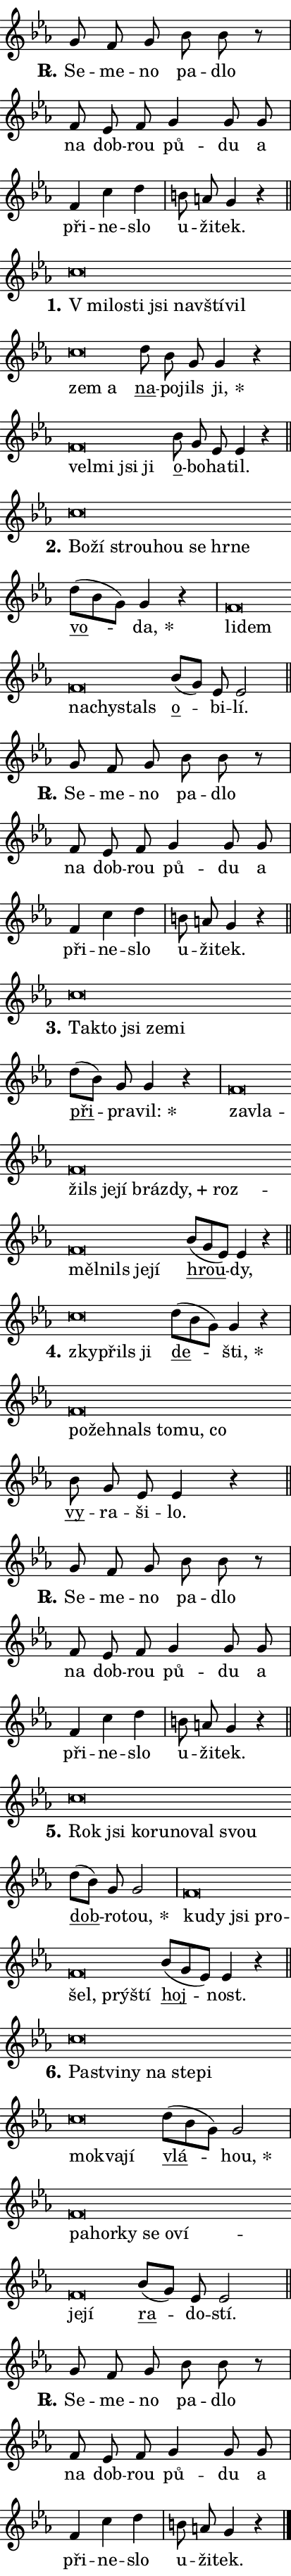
\version "2.22.1"
\header { tagline = "" }
\paper {
  indent = 0\cm
  top-margin = 0\cm
  right-margin = 0\cm
  bottom-margin = 0\cm
  left-margin = 0\cm
  paper-width = 7\cm
  page-breaking = #ly:one-page-breaking
  system-system-spacing.basic-distance = #11
  score-system-spacing.basic-distance = #11
  ragged-last = ##f
}


%% Author: Thomas Morley
%% https://lists.gnu.org/archive/html/lilypond-user/2020-05/msg00002.html
#(define (line-position grob)
"Returns position of @var[grob} in current system:
   @code{'start}, if at first time-step
   @code{'end}, if at last time-step
   @code{'middle} otherwise
"
  (let* ((col (ly:item-get-column grob))
         (ln (ly:grob-object col 'left-neighbor))
         (rn (ly:grob-object col 'right-neighbor))
         (col-to-check-left (if (ly:grob? ln) ln col))
         (col-to-check-right (if (ly:grob? rn) rn col))
         (break-dir-left
           (and
             (ly:grob-property col-to-check-left 'non-musical #f)
             (ly:item-break-dir col-to-check-left)))
         (break-dir-right
           (and
             (ly:grob-property col-to-check-right 'non-musical #f)
             (ly:item-break-dir col-to-check-right))))
        (cond ((eqv? 1 break-dir-left) 'start)
              ((eqv? -1 break-dir-right) 'end)
              (else 'middle))))

#(define (tranparent-at-line-position vctor)
  (lambda (grob)
  "Relying on @code{line-position} select the relevant enry from @var{vctor}.
Used to determine transparency,"
    (case (line-position grob)
      ((end) (not (vector-ref vctor 0)))
      ((middle) (not (vector-ref vctor 1)))
      ((start) (not (vector-ref vctor 2))))))

noteHeadBreakVisibility =
#(define-music-function (break-visibility)(vector?)
"Makes @code{NoteHead}s transparent relying on @var{break-visibility}"
#{
  \override NoteHead.transparent =
    #(tranparent-at-line-position break-visibility)
#})

#(define delete-ledgers-for-transparent-note-heads
  (lambda (grob)
    "Reads whether a @code{NoteHead} is transparent.
If so this @code{NoteHead} is removed from @code{'note-heads} from
@var{grob}, which is supposed to be @code{LedgerLineSpanner}.
As a result ledgers are not printed for this @code{NoteHead}"
    (let* ((nhds-array (ly:grob-object grob 'note-heads))
           (nhds-list
             (if (ly:grob-array? nhds-array)
                 (ly:grob-array->list nhds-array)
                 '()))
           ;; Relies on the transparent-property being done before
           ;; Staff.LedgerLineSpanner.after-line-breaking is executed.
           ;; This is fragile ...
           (to-keep
             (remove
               (lambda (nhd)
                 (ly:grob-property nhd 'transparent #f))
               nhds-list)))
      ;; TODO find a better method to iterate over grob-arrays, similiar
      ;; to filter/remove etc for lists
      ;; For now rebuilt from scratch
      (set! (ly:grob-object grob 'note-heads)  '())
      (for-each
        (lambda (nhd)
          (ly:pointer-group-interface::add-grob grob 'note-heads nhd))
        to-keep))))

hideNotes = {
  \noteHeadBreakVisibility #begin-of-line-visible
}
unHideNotes = {
  \noteHeadBreakVisibility #all-visible
}

% work-around for resetting accidentals
% https://lilypond.org/doc/v2.23/Documentation/notation/displaying-rhythms#unmetered-music
cadenzaMeasure = {
  \cadenzaOff
  \partial 1024 s1024
  \cadenzaOn
}

#(define-markup-command (accent layout props text) (markup?)
  "Underline accented syllable"
  (interpret-markup layout props
    #{\markup \override #'(offset . 4.3) \underline { #text }#}))

responsum = \markup \concat {
  "R" \hspace #-1.05 \path #0.1 #'((moveto 0 0.07) (lineto 0.9 0.8)) \hspace #0.05 "."
}

\layout {
    \context {
        \Staff
        \remove "Time_signature_engraver"
        \override LedgerLineSpanner.after-line-breaking = #delete-ledgers-for-transparent-note-heads
    }
    \context {
        \Voice {
            \override NoteHead.output-attributes = #'((class . "notehead"))
            \override Hairpin.height = #0.55
        }
    }
    \context {
        \Lyrics {
            \override StanzaNumber.output-attributes = #'((class . "stanzanumber"))
            \override LyricSpace.minimum-distance = #0.9
            \override LyricText.font-name = #"TeX Gyre Schola"
            \override LyricText.font-size = 1
            \override StanzaNumber.font-name = #"TeX Gyre Schola Bold"
            \override StanzaNumber.font-size = 1
        }
    }
}

% magnetic-lyrics.ily
%
%   written by
%     Jean Abou Samra <jean@abou-samra.fr>
%     Werner Lemberg <wl@gnu.org>
%
%   adapted by
%     Jiri Hon <jiri.hon@gmail.com>
%
% Version 2022-Apr-15

% https://www.mail-archive.com/lilypond-user@gnu.org/msg149350.html

#(define (Left_hyphen_pointer_engraver context)
   "Collect syllable-hyphen-syllable occurrences in lyrics and store
them in properties.  This engraver only looks to the left.  For
example, if the lyrics input is @code{foo -- bar}, it does the
following.

@itemize @bullet
@item
Set the @code{text} property of the @code{LyricHyphen} grob between
@q{foo} and @q{bar} to @code{foo}.

@item
Set the @code{left-hyphen} property of the @code{LyricText} grob with
text @q{foo} to the @code{LyricHyphen} grob between @q{foo} and
@q{bar}.
@end itemize

Use this auxiliary engraver in combination with the
@code{lyric-@/text::@/apply-@/magnetic-@/offset!} hook."
   (let ((hyphen #f)
         (text #f))
     (make-engraver
      (acknowledgers
       ((lyric-syllable-interface engraver grob source-engraver)
        (set! text grob)))
      (end-acknowledgers
       ((lyric-hyphen-interface engraver grob source-engraver)
        ;(when (not (grob::has-interface grob 'lyric-space-interface))
          (set! hyphen grob)));)
      ((stop-translation-timestep engraver)
       (when (and text hyphen)
         (ly:grob-set-object! text 'left-hyphen hyphen))
       (set! text #f)
       (set! hyphen #f)))))

#(define (lyric-text::apply-magnetic-offset! grob)
   "If the space between two syllables is less than the value in
property @code{LyricText@/.details@/.squash-threshold}, move the right
syllable to the left so that it gets concatenated with the left
syllable.

Use this function as a hook for
@code{LyricText@/.after-@/line-@/breaking} if the
@code{Left_@/hyphen_@/pointer_@/engraver} is active."
   (let ((hyphen (ly:grob-object grob 'left-hyphen #f)))
     (when hyphen
       (let ((left-text (ly:spanner-bound hyphen LEFT)))
         (when (grob::has-interface left-text 'lyric-syllable-interface)
           (let* ((common (ly:grob-common-refpoint grob left-text X))
                  (this-x-ext (ly:grob-extent grob common X))
                  (left-x-ext
                   (begin
                     ;; Trigger magnetism for left-text.
                     (ly:grob-property left-text 'after-line-breaking)
                     (ly:grob-extent left-text common X)))
                  ;; `delta` is the gap width between two syllables.
                  (delta (- (interval-start this-x-ext)
                            (interval-end left-x-ext)))
                  (details (ly:grob-property grob 'details))
                  (threshold (assoc-get 'squash-threshold details 0.2)))
             (when (< delta threshold)
               (let* (;; We have to manipulate the input text so that
                      ;; ligatures crossing syllable boundaries are not
                      ;; disabled.  For languages based on the Latin
                      ;; script this is essentially a beautification.
                      ;; However, for non-Western scripts it can be a
                      ;; necessity.
                      (lt (ly:grob-property left-text 'text))
                      (rt (ly:grob-property grob 'text))
                      (is-space (grob::has-interface hyphen 'lyric-space-interface))
                      (space (if is-space " " ""))
                      (space-markup (grob-interpret-markup grob " "))
                      (space-size (interval-length (ly:stencil-extent space-markup X)))
                      (extra-delta (if is-space space-size 0))
                      ;; Append new syllable.
                      (ltrt-space (if (and (string? lt) (string? rt))
                                (string-append lt space rt)
                                (make-concat-markup (list lt space rt))))
                      ;; Right-align `ltrt` to the right side.
                      (ltrt-space-markup (grob-interpret-markup
                               grob
                               (make-translate-markup
                                (cons (interval-length this-x-ext) 0)
                                (make-right-align-markup ltrt-space)))))
                 (begin
                   ;; Don't print `left-text`.
                   (ly:grob-set-property! left-text 'stencil #f)
                   ;; Set text and stencil (which holds all collected
                   ;; syllables so far) and shift it to the left.
                   (ly:grob-set-property! grob 'text ltrt-space)
                   (ly:grob-set-property! grob 'stencil ltrt-space-markup)
                   (ly:grob-translate-axis! grob (- (- delta extra-delta)) X))))))))))


#(define (lyric-hyphen::displace-bounds-first grob)
   ;; Make very sure this callback isn't triggered too early.
   (let ((left (ly:spanner-bound grob LEFT))
         (right (ly:spanner-bound grob RIGHT)))
     (ly:grob-property left 'after-line-breaking)
     (ly:grob-property right 'after-line-breaking)
     (ly:lyric-hyphen::print grob)))

squashThreshold = #0.4

\layout {
  \context {
    \Lyrics
    \consists #Left_hyphen_pointer_engraver
    \override LyricText.after-line-breaking =
      #lyric-text::apply-magnetic-offset!
    \override LyricHyphen.stencil = #lyric-hyphen::displace-bounds-first
    \override LyricText.details.squash-threshold = \squashThreshold
    \override LyricHyphen.minimum-distance = 0
    \override LyricHyphen.minimum-length = \squashThreshold
  }
}

squash = \override LyricText.details.squash-threshold = 9999
unSquash = \override LyricText.details.squash-threshold = \squashThreshold

left = \override LyricText.self-alignment-X = #LEFT
unLeft = \revert LyricText.self-alignment-X

starOffset = #(lambda (grob) 
                (let ((x_offset (ly:self-alignment-interface::aligned-on-x-parent grob)))
                  (if (= x_offset 0) 0 (+ x_offset 1.2))))

star = #(define-music-function (syllable)(string?)
"Append star separator at the end of a syllable"
#{
  \once \override LyricText.X-offset = #starOffset
  \lyricmode { \markup {
    #syllable
    \override #'((font-name . "TeX Gyre Schola Bold")) \hspace #0.2 \lower #0.65 \larger "*"
  } }
#})

starAccent = #(define-music-function (syllable)(string?)
"Append star separator at the end of a syllable and make accent"
#{
  \once \override LyricText.X-offset = #starOffset
  \lyricmode { \markup {
    \accent #syllable
    \override #'((font-name . "TeX Gyre Schola Bold")) \hspace #0.2 \lower #0.65 \larger "*"
  } }
#})

breath = #(define-music-function (syllable)(string?)
"Append breathing indicator at the end of a syllable"
#{
  \lyricmode { \markup { #syllable "+" } }
#})

optionalBreath = #(define-music-function (syllable)(string?)
"Append optional breathing indicator at the end of a syllable"
#{
  \lyricmode { \markup { #syllable "(+)" } }
#})


\score {
    <<
        \new Voice = "melody" { \cadenzaOn \key es \major \relative { g'8 f g bes bes r \cadenzaMeasure \bar "|" f8 es f g4 g8 g8 \cadenzaMeasure \bar "|" f4 c' d \cadenzaMeasure \bar "|" b8 a g4 r \cadenzaMeasure \bar "||" \break }
\relative { c''\breve*1/16 \hideNotes \breve*1/16 \bar "" \breve*1/16 \bar "" \breve*1/16 \bar "" \breve*1/16 \bar "" \breve*1/16 \bar "" \breve*1/16 \bar "" \breve*1/16 \breve*1/16 \bar "" \unHideNotes \bar "" d8 bes g g4 r \cadenzaMeasure \bar "|" f\breve*1/16 \hideNotes \breve*1/16 \bar "" \breve*1/16 \breve*1/16 \bar "" \unHideNotes \bar "" bes8 g es es4 r \cadenzaMeasure \bar "||" \break }
\relative { c''\breve*1/16 \hideNotes \breve*1/16 \bar "" \breve*1/16 \bar "" \breve*1/16 \bar "" \breve*1/16 \bar "" \breve*1/16 \breve*1/16 \bar "" \unHideNotes \bar "" d8[( bes g)] g4 r \cadenzaMeasure \bar "|" f\breve*1/16 \hideNotes \breve*1/16 \bar "" \breve*1/16 \bar "" \breve*1/16 \breve*1/16 \bar "" \unHideNotes \bar "" bes8[( g)] es es2 \cadenzaMeasure \bar "||" \break }
\relative { g'8 f g bes bes r \cadenzaMeasure \bar "|" f8 es f g4 g8 g8 \cadenzaMeasure \bar "|" f4 c' d \cadenzaMeasure \bar "|" b8 a g4 r \cadenzaMeasure \bar "||" \break }
\relative { c''\breve*1/16 \hideNotes \breve*1/16 \bar "" \breve*1/16 \bar "" \breve*1/16 \breve*1/16 \bar "" \unHideNotes \bar "" d8[( bes)] g g4 r \cadenzaMeasure \bar "|" f\breve*1/16 \hideNotes \breve*1/16 \bar "" \breve*1/16 \bar "" \breve*1/16 \bar "" \breve*1/16 \bar "" \breve*1/16 \bar "" \breve*1/16 \bar "" \breve*1/16 \bar "" \breve*1/16 \bar "" \breve*1/16 \bar "" \breve*1/16 \breve*1/16 \bar "" \unHideNotes \bar "" bes8[( g es)] es4 r \cadenzaMeasure \bar "||" \break }
\relative { c''\breve*1/16 \hideNotes \breve*1/16 \breve*1/16 \bar "" \unHideNotes \bar "" d8[( bes g)] g4 r \cadenzaMeasure \bar "|" f\breve*1/16 \hideNotes \breve*1/16 \bar "" \breve*1/16 \bar "" \breve*1/16 \bar "" \breve*1/16 \breve*1/16 \bar "" \unHideNotes \bar "" bes8 g es es4 r \cadenzaMeasure \bar "||" \break }
\relative { g'8 f g bes bes r \cadenzaMeasure \bar "|" f8 es f g4 g8 g8 \cadenzaMeasure \bar "|" f4 c' d \cadenzaMeasure \bar "|" b8 a g4 r \cadenzaMeasure \bar "||" \break }
\relative { c''\breve*1/16 \hideNotes \breve*1/16 \bar "" \breve*1/16 \bar "" \breve*1/16 \bar "" \breve*1/16 \bar "" \breve*1/16 \breve*1/16 \bar "" \unHideNotes \bar "" d8[( bes)] g g2 \cadenzaMeasure \bar "|" f\breve*1/16 \hideNotes \breve*1/16 \bar "" \breve*1/16 \bar "" \breve*1/16 \bar "" \breve*1/16 \bar "" \breve*1/16 \breve*1/16 \bar "" \unHideNotes \bar "" bes8[( g es)] es4 r \cadenzaMeasure \bar "||" \break }
\relative { c''\breve*1/16 \hideNotes \breve*1/16 \bar "" \breve*1/16 \bar "" \breve*1/16 \bar "" \breve*1/16 \bar "" \breve*1/16 \bar "" \breve*1/16 \bar "" \breve*1/16 \breve*1/16 \bar "" \unHideNotes \bar "" d8[( bes g)] g2 \cadenzaMeasure \bar "|" f\breve*1/16 \hideNotes \breve*1/16 \bar "" \breve*1/16 \bar "" \breve*1/16 \bar "" \breve*1/16 \bar "" \breve*1/16 \bar "" \breve*1/16 \breve*1/16 \bar "" \unHideNotes \bar "" bes8[( g)] es es2 \cadenzaMeasure \bar "||" \break }
\relative { g'8 f g bes bes r \cadenzaMeasure \bar "|" f8 es f g4 g8 g8 \cadenzaMeasure \bar "|" f4 c' d \cadenzaMeasure \bar "|" b8 a g4 r \cadenzaMeasure \bar "||" \break } \bar "|." }
        \new Lyrics \lyricsto "melody" { \lyricmode { \set stanza = \responsum
Se -- me -- no pa -- dlo na dob -- rou pů -- du a při -- ne -- slo u -- ži -- tek.
\set stanza = "1."
\left "V mi" -- \squash lo -- sti jsi na -- vští -- vil zem a \unLeft \unSquash \markup \accent na -- po -- jils \star ji, \left vel -- \squash mi jsi ji \unLeft \unSquash \markup \accent o -- bo -- ha -- til.
\set stanza = "2."
\left Bo -- \squash ží strou -- hou se hr -- ne \unLeft \unSquash \markup \accent vo -- \star da, \left li -- \squash dem na -- chy -- stals \unLeft \unSquash \markup \accent o -- bi -- lí.
\set stanza = \responsum
Se -- me -- no pa -- dlo na dob -- rou pů -- du a při -- ne -- slo u -- ži -- tek.
\set stanza = "3."
\left Tak -- \squash to jsi ze -- mi \unLeft \unSquash \markup \accent při -- pra -- \star vil: \left za -- \squash vla -- žils je -- jí bráz -- \breath "dy," roz -- měl -- nils je -- jí \unLeft \unSquash \markup \accent hrou -- dy,
\set stanza = "4."
\left zky -- \squash přils ji \unLeft \unSquash \markup \accent de -- \star šti, \left po -- \squash žeh -- nals to -- mu, co \unLeft \unSquash \markup \accent vy -- ra -- ši -- lo.
\set stanza = \responsum
Se -- me -- no pa -- dlo na dob -- rou pů -- du a při -- ne -- slo u -- ži -- tek.
\set stanza = "5."
\left Rok \squash jsi ko -- ru -- no -- val svou \unLeft \unSquash \markup \accent dob -- ro -- \star tou, \left ku -- \squash dy jsi pro -- šel, prý -- ští \unLeft \unSquash \markup \accent hoj -- nost.
\set stanza = "6."
\left Past -- \squash vi -- ny na ste -- pi mo -- kva -- jí \unLeft \unSquash \markup \accent vlá -- \star hou, \left pa -- \squash hor -- ky se o -- ví -- je -- jí \unLeft \unSquash \markup \accent ra -- do -- stí.
\set stanza = \responsum
Se -- me -- no pa -- dlo na dob -- rou pů -- du a při -- ne -- slo u -- ži -- tek. } }
    >>
    \layout {}
}
